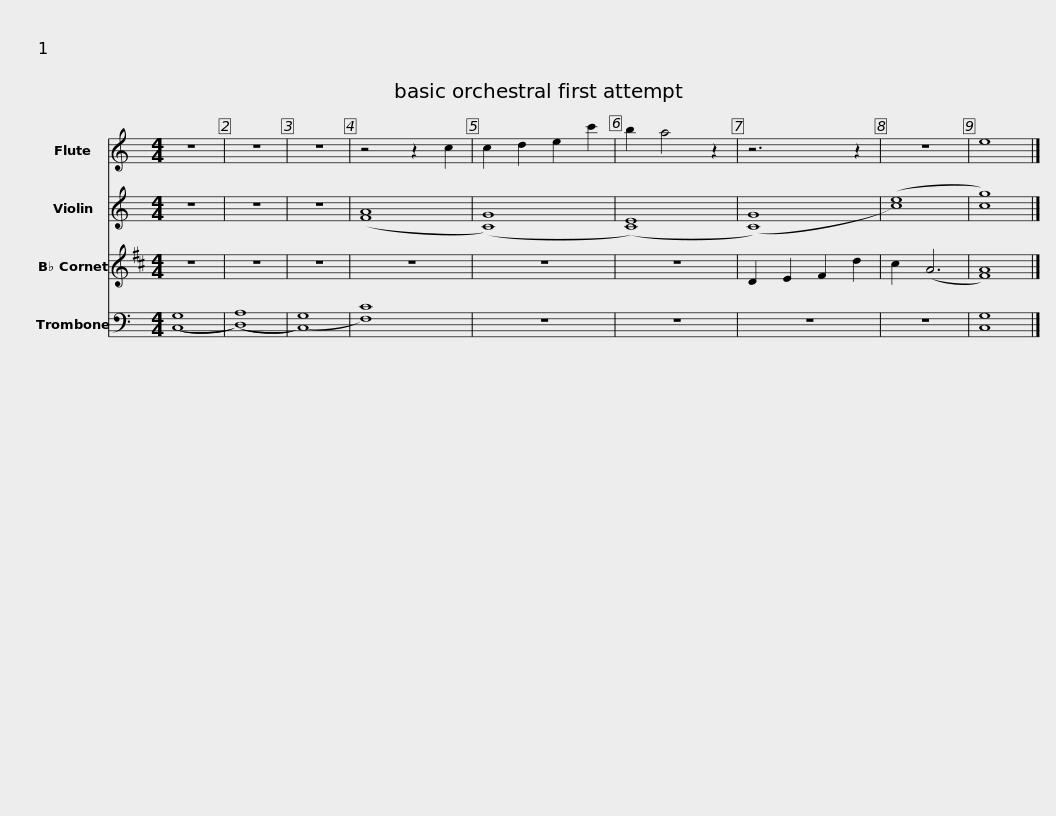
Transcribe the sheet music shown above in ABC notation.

X:1
%%score 1 2 3 4
L:1/8
M:4/4
I:linebreak $
K:C
V:1 treble
V:2 treble
V:3 treble transpose=-2
V:4 bass
V:1
 z8 | z8 | z8 | z4 z2 c2 | c2 d2 e2 c'2 | %5
 b2 a4 z2 | z6 z2 | z8 | e8 |] %9
V:2
 z8 | z8 | z8 | ([FA]8 | ([CG]8) | %5
 ([CE]8) | ([CG]8) | ([ce]8) | [cg]8) |] %9
V:3
[K:D] z8 | z8 | z8 | z8 | z8 | %5
 z8 | D2 E2 F2 d2 | c2 (A6 | [FA]8) |] %9
V:4
 (([C,G,]8 | (([D,A,]8)) | ([C,G,]8)) | [F,C]8) | z8 | %5
 z8 | z8 | z8 | [C,G,]8 |] %9
